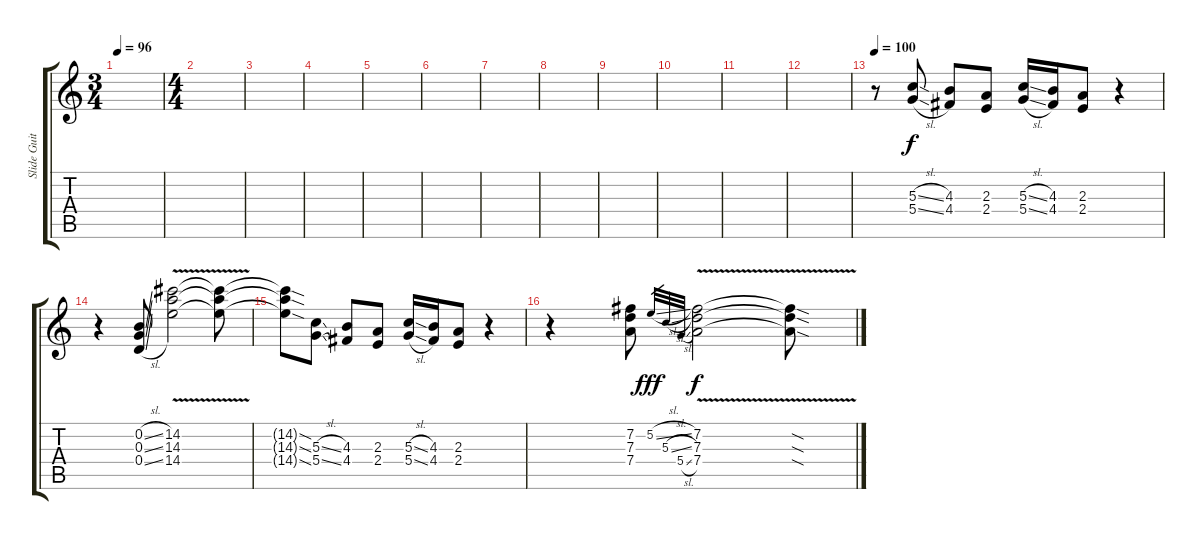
\track ("Slide Guitar" "Slide Guit") {instrument overdrivenguitar}
\staff {score tabs}
\tuning (E4 B3 G3 D3 A2 E2) {hide}
\ts (3 4)
\tempo 96
\clef g2
\ks c
|
\ts (4 4)
|
|
|
|
|
|
|
|
|
|
|
\tempo 100
r.8 (5.3{sl} 5.4{sl}).8 (4.3 4.4).8 (2.3 2.4).8 (5.3{sl} 5.4{sl}).16 (4.3 4.4).16 (2.3 2.4).8 r.4 |
r.4 (0.2{sl} 0.3{sl} 0.4{sl}).8 (14.2{v} 14.3{v} 14.4{v}).2 (14.2{t} 14.3{t} 14.4{t}).8 |
(14.2{sod t} 14.3{sod t} 14.4{sod t}).8 (5.3{sl} 5.4{sl}).8 (4.3 4.4).8 (2.3 2.4).8 (5.3{sl} 5.4{sl}).16 (4.3 4.4).16 (2.3 2.4).8 r.4 |
r.4 (7.2 7.3 7.4).8 5.2{sl}.32{gr dy fff} 5.3{sl}.32{gr} 5.4{sl}.32{gr} (7.2{v} 7.3{v} 7.4{v}).2{dy f} (7.2{sod t} 7.3{sod t} 7.4{sod t}).8
